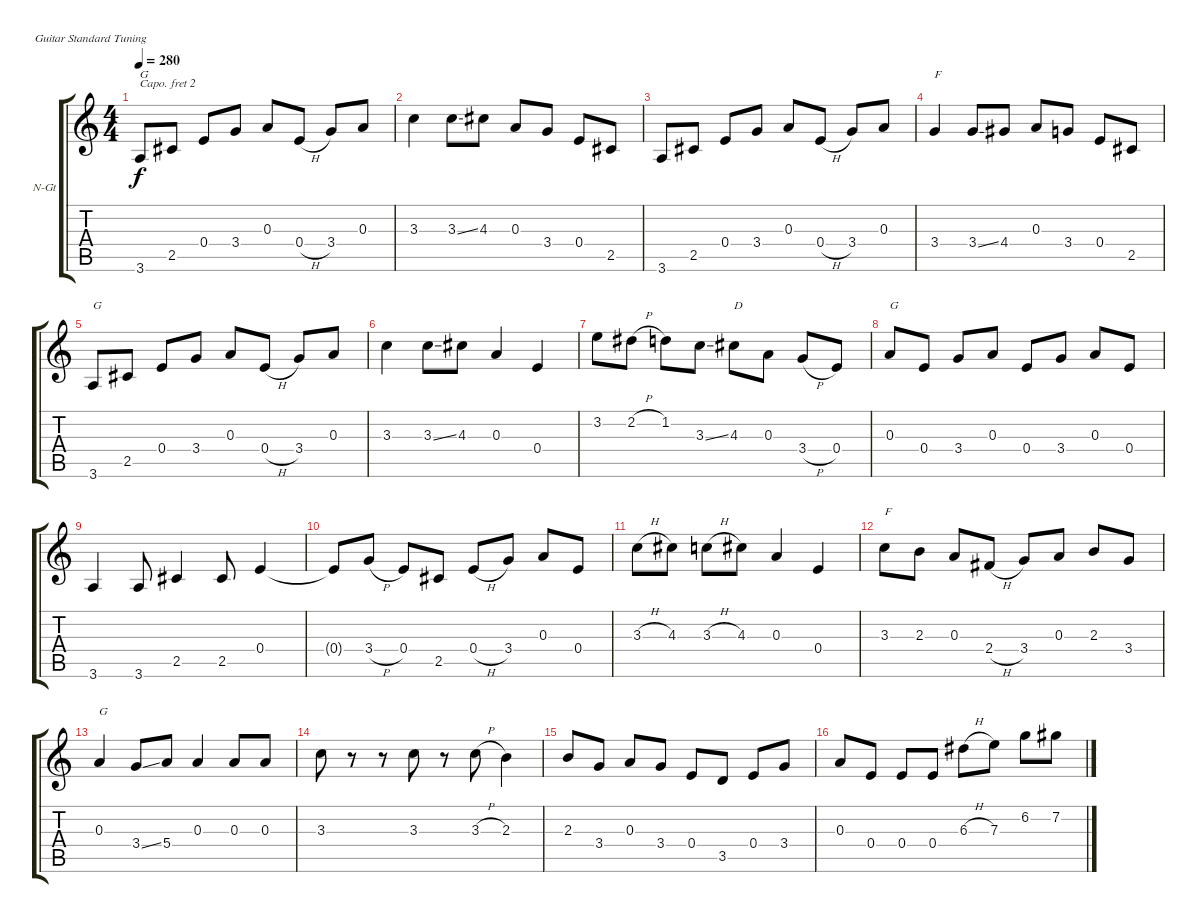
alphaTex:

\bracketExtendMode groupsimilarinstruments
\firstSystemTrackNameOrientation horizontal
\otherSystemsTrackNameOrientation horizontal
\track ("" "N-Gt") {instrument acousticguitarnylon}
\staff {score tabs}
\capo 2
\tuning (E4 B3 G3 D3 A2 E2)
\ts (4 4)
\beaming (8 2 2 2 2)
\tempo 280
\clef g2
\ks c
3.6.8{txt "G" dy f instrument acousticguitarnylon} 2.5.8 0.4.8 3.4.8 0.3.8 0.4{h}.8 3.4.8 0.3.8 |
3.3.4 3.3{ss}.8 4.3.8 0.3.8 3.4.8 0.4.8 2.5.8 |
3.6.8 2.5.8 0.4.8 3.4.8 0.3.8 0.4{h}.8 3.4.8 0.3.8 |
3.4.4{txt "F"} 3.4{ss}.8 4.4.8 0.3.8 3.4.8 0.4.8 2.5.8 |
3.6.8{txt "G"} 2.5.8 0.4.8 3.4.8 0.3.8 0.4{h}.8 3.4.8 0.3.8 |
3.3.4 3.3{ss}.8 4.3.8 0.3.4 0.4.4 |
3.2.8 2.2{h}.8 1.2.8 3.3{ss}.8 4.3.8{txt "D"} 0.3.8 3.4{h}.8 0.4.8 |
0.3.8{txt "G"} 0.4.8 3.4.8 0.3.8 0.4.8 3.4.8 0.3.8 0.4.8 |
3.6.4 3.6.8 2.5.4 2.5.8 0.4.4 |
0.4{t}.8 3.4{h}.8 0.4.8 2.5.8 0.4{h}.8 3.4.8 0.3.8 0.4.8 |
3.3{h}.8 4.3.8 3.3{h}.8 4.3.8 0.3.4 0.4.4 |
3.3.8{txt "F"} 2.3.8 0.3.8 2.4{h}.8 3.4.8 0.3.8 2.3.8 3.4.8 |
0.3.4{txt "G"} 3.4{ss}.8 5.4.8 0.3.4 0.3.8 0.3.8 |
3.3.8 r.8 r.8 3.3.8 r.8 3.3{h}.8 2.3.4 |
2.3.8 3.4.8 0.3.8 3.4.8 0.4.8 3.5.8 0.4.8 3.4.8 |
0.3.8 0.4.8 0.4.8 0.4.8 6.3{h}.8 7.3.8 6.2.8 7.2.8
